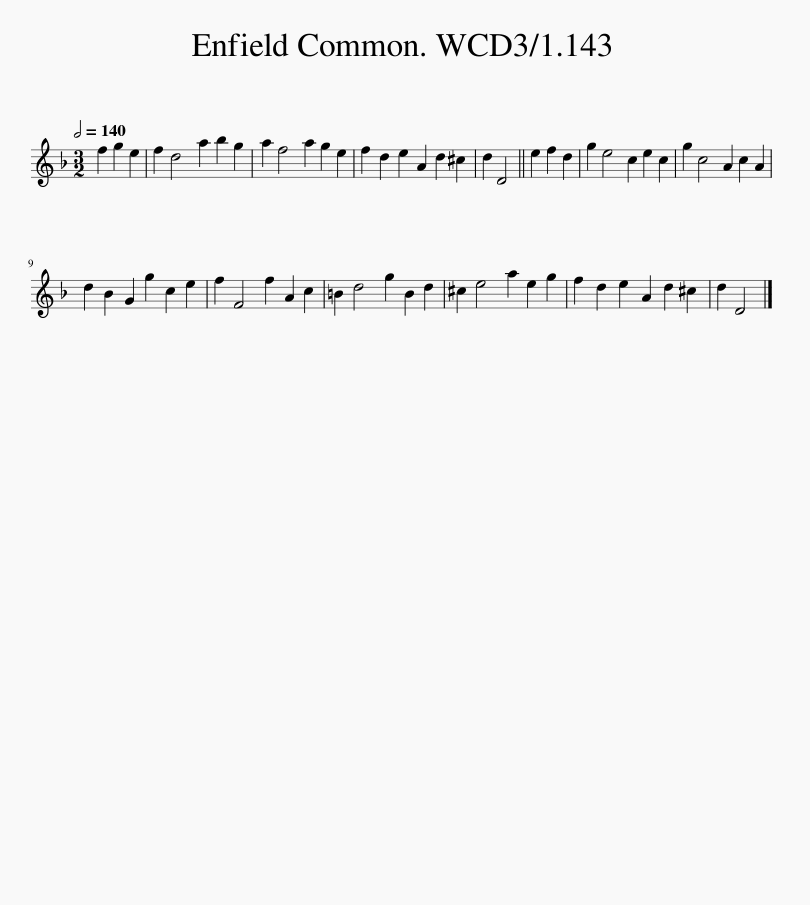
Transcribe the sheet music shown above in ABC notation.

X:1
L:1/8
Q:1/2=140
M:3/2
I:linebreak $
K:Dmin
V:1 treble
V:1
 f2 g2 e2 | f2 d4 a2 b2 g2 | a2 f4 a2 g2 e2 | f2 d2 e2 A2 d2 ^c2 | d2 D4 || %5
 e2 f2 d2 | g2 e4 c2 e2 c2 | g2 c4 A2 c2 A2 |$ d2 B2 G2 g2 c2 e2 | f2 F4 f2 A2 c2 | %10
 =B2 d4 g2 B2 d2 | ^c2 e4 a2 e2 g2 | f2 d2 e2 A2 d2 ^c2 | d2 D4 |] %14
